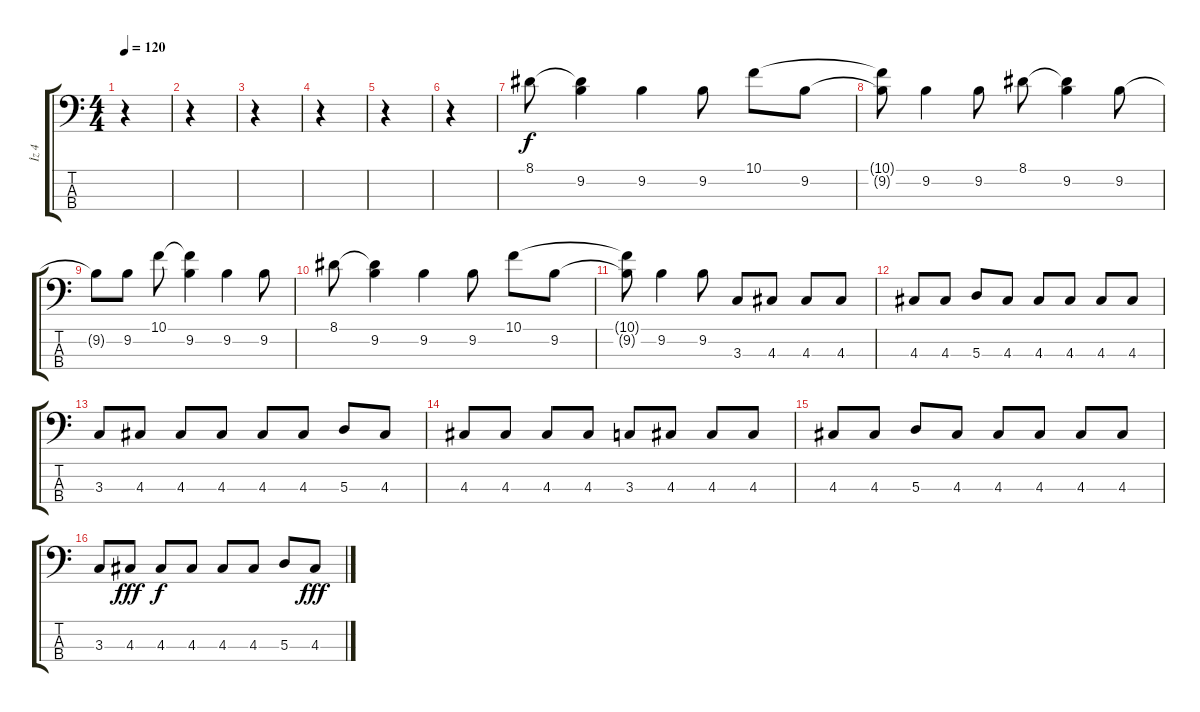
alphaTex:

\track ("İz 4" "İz 4") {instrument electricbassfinger}
\staff {score tabs}
\tuning (G2 D2 A1 E1) {hide}
\ts (4 4)
\tempo 120
\clef f4
\ks c
r.4{dy f instrument electricbassfinger} |
r.4 |
r.4 |
r.4 |
r.4 |
r.4 |
8.1.8 (8.1{t} 9.2).4 9.2.4 9.2.8 10.1.8 9.2.8 |
(10.1{t} 9.2{t}).8 9.2.4 9.2.8 8.1.8 (8.1{t} 9.2).4 9.2.8 |
9.2{t}.8 9.2.8 10.1.8 (10.1{t} 9.2).4 9.2.4 9.2.8 |
8.1.8 (8.1{t} 9.2).4 9.2.4 9.2.8 10.1.8 9.2.8 |
(10.1{t} 9.2{t}).8 9.2.4 9.2.8 3.3.8 4.3.8 4.3.8 4.3.8 |
4.3.8 4.3.8 5.3.8 4.3.8 4.3.8 4.3.8 4.3.8 4.3.8 |
3.3.8 4.3.8 4.3.8 4.3.8 4.3.8 4.3.8 5.3.8 4.3.8 |
4.3.8 4.3.8 4.3.8 4.3.8 3.3.8 4.3.8 4.3.8 4.3.8 |
4.3.8 4.3.8 5.3.8 4.3.8 4.3.8 4.3.8 4.3.8 4.3.8 |
3.3.8 4.3.8{dy fff} 4.3.8{dy f} 4.3.8 4.3.8 4.3.8 5.3.8 4.3.8{dy fff}
